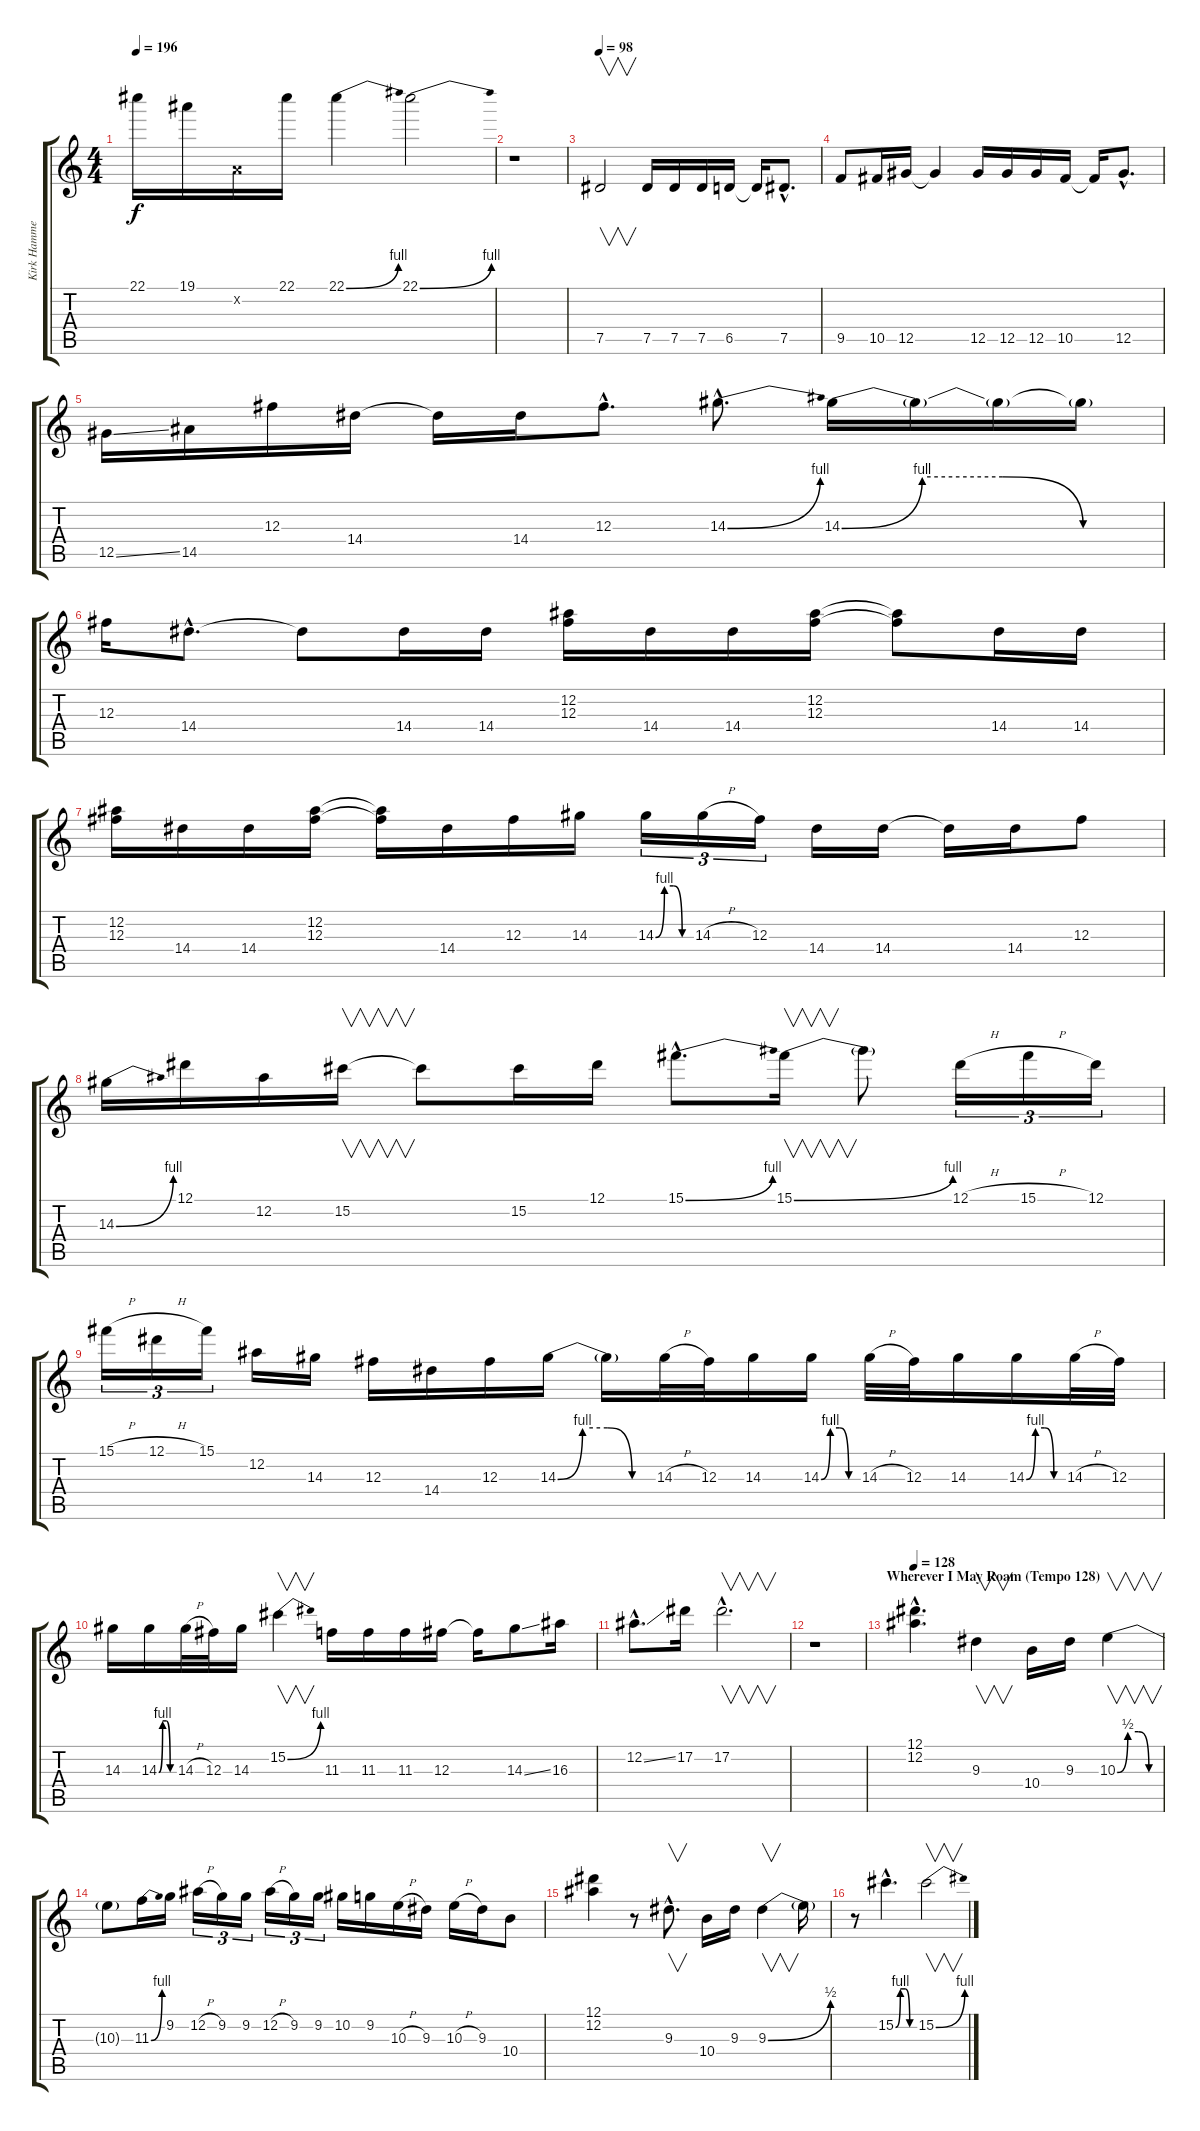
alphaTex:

\track ("Kirk Hammett (Distortion Guitar)" "Kirk Hamme") {instrument overdrivenguitar}
\staff {score tabs}
\tuning (Eb4 Bb3 Gb3 Db3 Ab2 Eb2) {hide}
\ts (4 4)
\tempo 196
\clef g2
\ks c
22.1.16{dy f} 19.1.16 -1.2{x}.16 22.1.16 22.1{be (bend 0 0 60 4)}.4 22.1{be (bend 0 0 60 4)}.2 |
r.1 |
\tempo 98
7.5.2{v} 7.5.16 7.5.16 7.5.16 6.5.16 6.5{t}.16 7.5{hac}.8{d} |
9.5.8 10.5.16 12.5.16 12.5{t}.4 12.5.16 12.5.16 12.5.16 10.5.16 10.5{t}.16 12.5{hac}.8{d} |
12.5{ss}.16 14.5.16 12.3.16 14.4.16 14.4{t}.16 14.4.16 12.3{hac}.8{d} 14.3{be (bend 0 0 60 4) hac}.8{d} 14.3{be (custom 0 0 15 4 30 4 45 0 60 0)}.16 14.3{t}.16 14.3{t}.16 14.3{t}.16 |
12.3.16 14.4{hac}.8{d} 14.4{t}.8 14.4.16 14.4.16 (12.2 12.3).16 14.4.16 14.4.16 (12.2 12.3).16 (12.2{t} 12.3{t}).8 14.4.16 14.4.16 |
(12.2 12.3).16 14.4.16 14.4.16 (12.2 12.3).16 (12.2{t} 12.3{t}).16 14.4.16 12.3.16 14.3.16 14.3{be (custom 0 0 15 4 30 4 45 0 60 0)}.16{tu (3 2)} 14.3{h}.16{tu (3 2)} 12.3.16{tu (3 2)} 14.4.16 14.4.16 14.4{t}.16 14.4.16 12.3.8 |
14.3{be (bend 0 0 60 4)}.16 12.1.16 12.2.16 15.2.16{v} 15.2{t}.8 15.2.16 12.1.16 15.1{be (bend 0 0 60 4) hac}.8{d} 15.1{be (bend 0 0 60 4)}.16{v} 15.1{t}.8 12.1{h}.16{tu (3 2)} 15.1{h}.16{tu (3 2)} 12.1.16{tu (3 2)} |
15.1{h}.16{tu (3 2)} 12.1{h}.16{tu (3 2)} 15.1.16{tu (3 2)} 12.2.16 14.3.16 12.3.16 14.4.16 12.3.16 14.3{be (custom 0 0 15 4 30 4 45 0 60 0)}.16 14.3{t}.16 14.3{h}.32 12.3.32 14.3.16 14.3{be (custom 0 0 15 4 30 4 45 0 60 0)}.16 14.3{h}.32 12.3.32 14.3.16 14.3{be (custom 0 0 15 4 30 4 45 0 60 0)}.16 14.3{h}.32 12.3.32 |
14.3.16 14.3{be (custom 0 0 15 4 30 4 45 0 60 0)}.16 14.3{h}.32 12.3.32 14.3.16 15.2{be (bend 0 0 60 4)}.4{v} 11.3.16 11.3.16 11.3.16 12.3.16 12.3{t}.16 14.3{ss}.8 16.3.16 |
12.2{ss hac}.8{d} 17.2.16 17.2{hac}.2{v d} |
r.1 |
\section ("" "Wherever I May Roam (Tempo 128)")
\tempo 128
(12.1{hac} 12.2{hac}).4{d} 9.3.4{v} 10.4.16 9.3.16 10.3{be (custom 0 0 15 2 30 2 45 0 60 0)}.4{v} |
10.3{t}.8 11.3{be (bend 0 0 60 4)}.16 9.2.16 12.2{h}.16{tu (3 2)} 9.2.16{tu (3 2)} 9.2.16{tu (3 2)} 12.2{h}.16{tu (3 2)} 9.2.16{tu (3 2)} 9.2.16{tu (3 2)} 10.2.16 9.2.16 10.3{h}.16 9.3.16 10.3{h}.16 9.3.16 10.4.8 |
(12.1 12.2).4 r.8 9.3{hac}.8{v d} 10.4.16 9.3.16 9.3{be (bend 0 0 60 2)}.4{v} 9.3{t}.16 |
r.8 15.2{be (custom 0 0 15 4 30 4 45 0 60 0) hac}.4{d} 15.2{be (bend 0 0 60 4)}.2{v}
